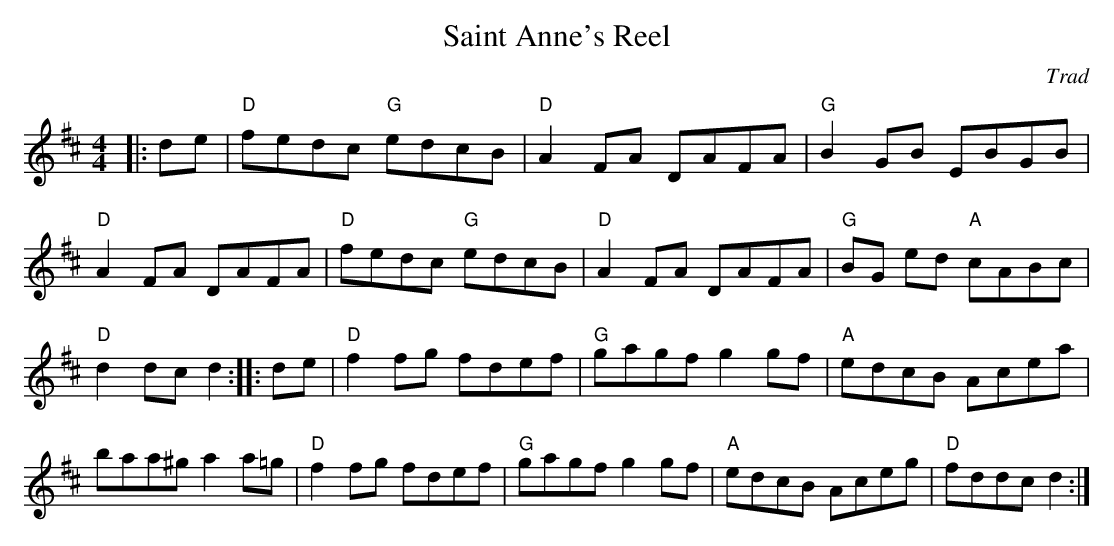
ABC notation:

X:1
T:Saint Anne's Reel
C:Trad
M:4/4
L:1/8
E:10
K:D
|:de|"D"fedc "G"edcB|"D"A2 FA DAFA|"G"B2GB EBGB|"D"A2 FA DAFA|\
"D"fedc "G"edcB|"D"A2 FA DAFA|"G"BG ed "A"cABc|"D"d2 dc d2::\
de|"D"f2 fg fdef|"G"gagf g2 gf|"A"edcB Acea|baa^g a2 a=g|\
"D"f2 fg fdef|"G"gagf g2 gf|"A"edcB Aceg|"D"fddc d2:|**
